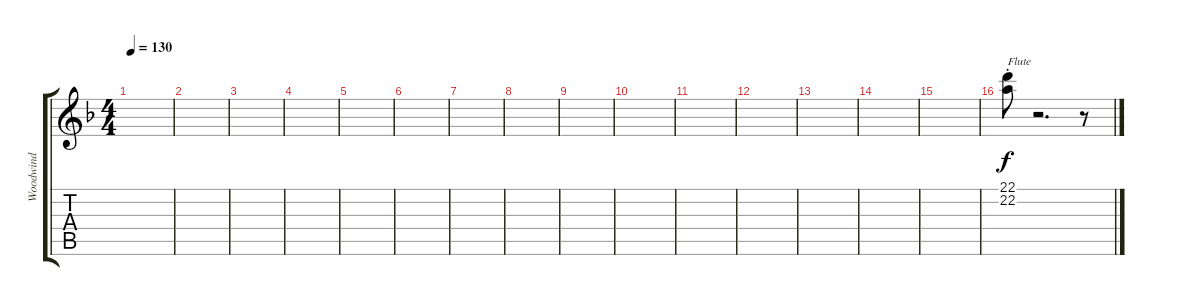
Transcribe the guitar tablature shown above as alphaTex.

\track ("Woodwind" "Woodwind") {instrument flute}
\staff {score tabs}
\tuning (E4 B3 G3 D3 A2 E2) {hide}
\ts (4 4)
\tempo 130
\clef g2
\ks dminor
|
|
|
|
|
|
|
|
|
|
|
|
|
|
|
(22.1{st} 22.2{st}).8{txt "Flute" instrument flute} r.2{d} r.8
